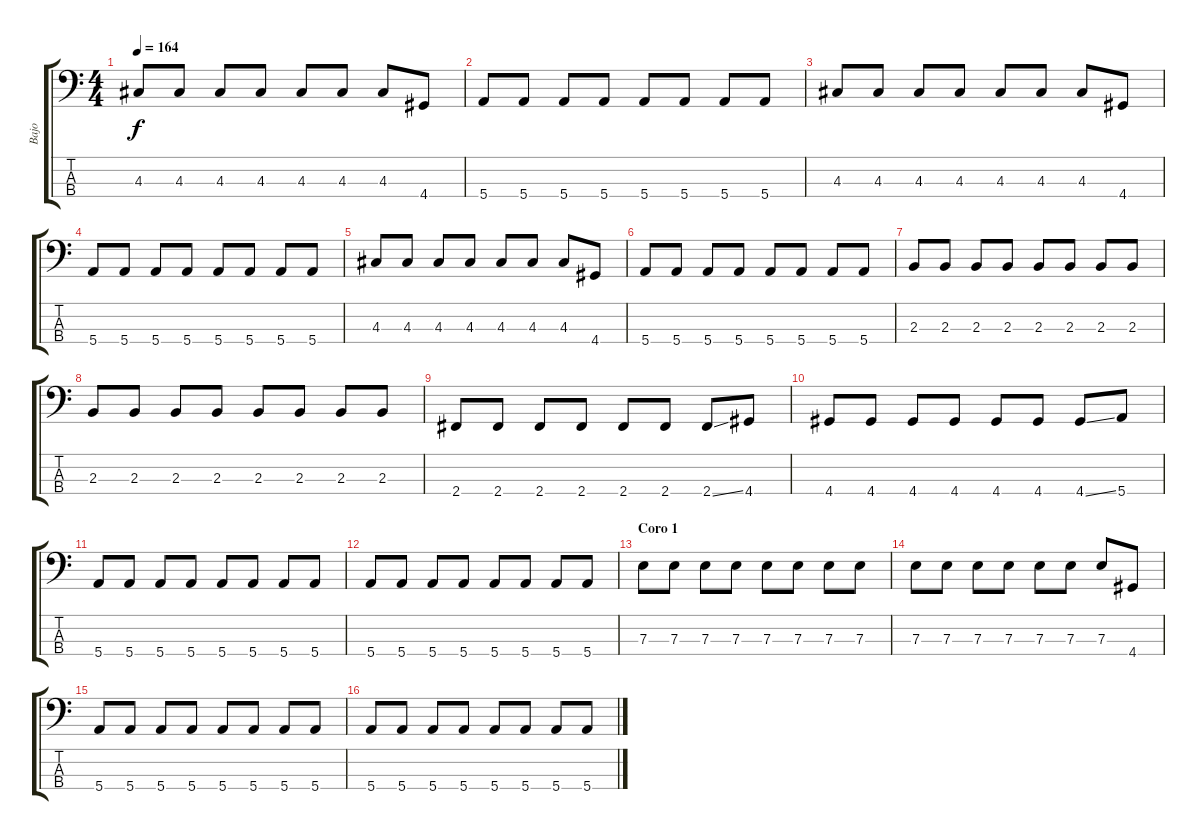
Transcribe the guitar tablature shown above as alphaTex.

\track ("Bajo" "Bajo") {instrument electricbassfinger}
\staff {score tabs}
\tuning (G2 D2 A1 E1) {hide}
\ts (4 4)
\tempo 164
\clef f4
\ks c
4.3.8{dy f} 4.3.8 4.3.8 4.3.8 4.3.8 4.3.8 4.3.8 4.4.8 |
5.4.8 5.4.8 5.4.8 5.4.8 5.4.8 5.4.8 5.4.8 5.4.8 |
4.3.8 4.3.8 4.3.8 4.3.8 4.3.8 4.3.8 4.3.8 4.4.8 |
5.4.8 5.4.8 5.4.8 5.4.8 5.4.8 5.4.8 5.4.8 5.4.8 |
4.3.8 4.3.8 4.3.8 4.3.8 4.3.8 4.3.8 4.3.8 4.4.8 |
5.4.8 5.4.8 5.4.8 5.4.8 5.4.8 5.4.8 5.4.8 5.4.8 |
2.3.8 2.3.8 2.3.8 2.3.8 2.3.8 2.3.8 2.3.8 2.3.8 |
2.3.8 2.3.8 2.3.8 2.3.8 2.3.8 2.3.8 2.3.8 2.3.8 |
2.4.8 2.4.8 2.4.8 2.4.8 2.4.8 2.4.8 2.4{ss}.8 4.4.8 |
4.4.8 4.4.8 4.4.8 4.4.8 4.4.8 4.4.8 4.4{ss}.8 5.4.8 |
5.4.8 5.4.8 5.4.8 5.4.8 5.4.8 5.4.8 5.4.8 5.4.8 |
5.4.8 5.4.8 5.4.8 5.4.8 5.4.8 5.4.8 5.4.8 5.4.8 |
\section ("" "Coro 1")
7.3.8 7.3.8 7.3.8 7.3.8 7.3.8 7.3.8 7.3.8 7.3.8 |
7.3.8 7.3.8 7.3.8 7.3.8 7.3.8 7.3.8 7.3.8 4.4.8 |
5.4.8 5.4.8 5.4.8 5.4.8 5.4.8 5.4.8 5.4.8 5.4.8 |
5.4.8 5.4.8 5.4.8 5.4.8 5.4.8 5.4.8 5.4.8 5.4.8
